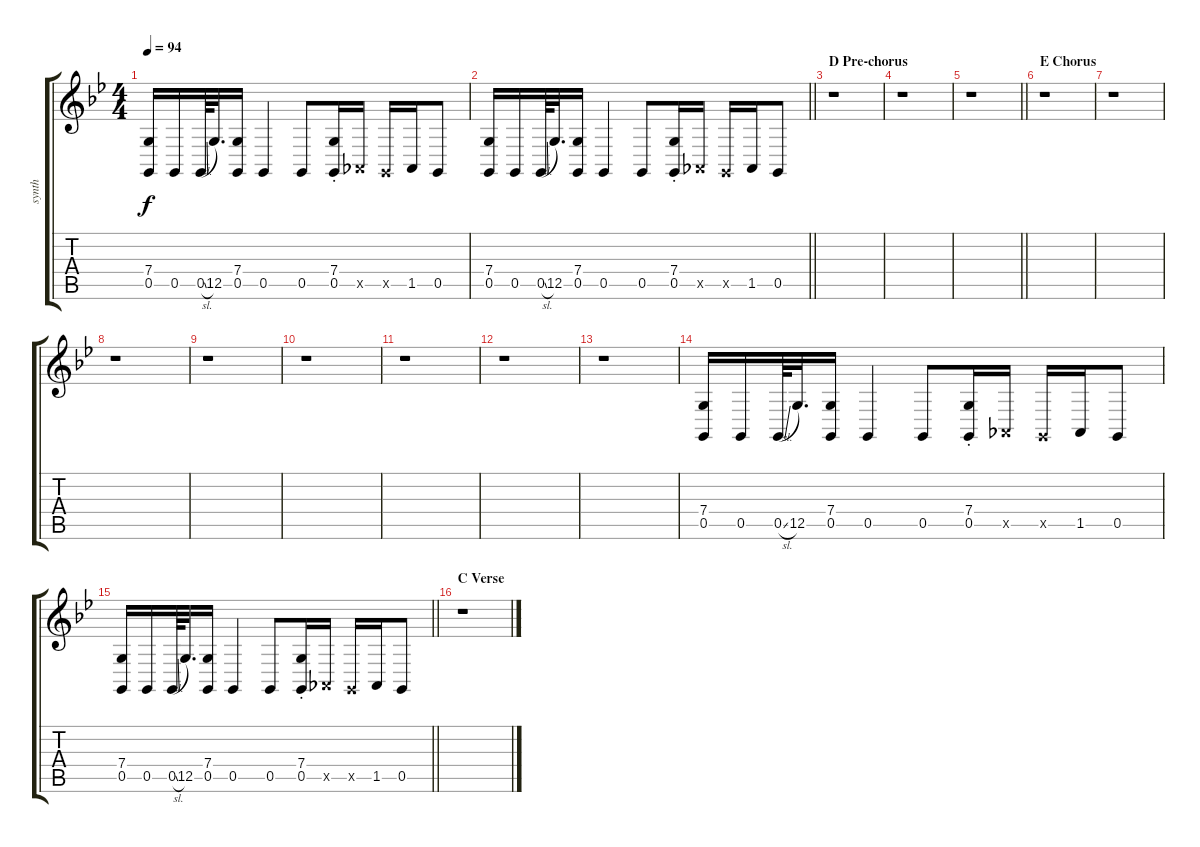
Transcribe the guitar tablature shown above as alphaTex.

\track ("synth" "synth") {instrument lead8bassandlead}
\staff {score tabs}
\tuning (D4 A3 F3 C3 G2 C2) {hide}
\ts (4 4)
\tempo 94
\clef g2
\ks gminor
(7.4 0.5).16{dy f instrument lead8bassandlead} 0.5.16 0.5{sl}.64{instrument contrabass} 12.5.32{d} (7.4 0.5).16{instrument lead8bassandlead} 0.5.4{instrument rockorgan} 0.5.8 (7.4{st} 0.5).16 1.5{x}.16 0.5{x}.16 1.5.16 0.5.8 |
\barLineRight lightlight
(7.4 0.5).16{instrument lead8bassandlead} 0.5.16 0.5{sl}.64{instrument contrabass} 12.5.32{d} (7.4 0.5).16{instrument lead8bassandlead} 0.5.4{instrument rockorgan} 0.5.8 (7.4{st} 0.5).16 1.5{x}.16 0.5{x}.16 1.5.16 0.5.8 |
\section ("" "D Pre-chorus")
r.1 |
r.1 |
\barLineRight lightlight
r.1 |
\section ("" "E Chorus")
r.1 |
r.1 |
r.1 |
r.1 |
r.1 |
r.1 |
r.1 |
r.1 |
(7.4 0.5).16{instrument lead8bassandlead} 0.5.16 0.5{sl}.64{instrument contrabass} 12.5.32{d} (7.4 0.5).16{instrument lead8bassandlead} 0.5.4{instrument rockorgan} 0.5.8 (7.4{st} 0.5).16 1.5{x}.16 0.5{x}.16 1.5.16 0.5.8 |
\barLineRight lightlight
(7.4 0.5).16{instrument lead8bassandlead} 0.5.16 0.5{sl}.64{instrument contrabass} 12.5.32{d} (7.4 0.5).16{instrument lead8bassandlead} 0.5.4{instrument rockorgan} 0.5.8 (7.4{st} 0.5).16 1.5{x}.16 0.5{x}.16 1.5.16 0.5.8 |
\section ("" "C Verse")
r.1
